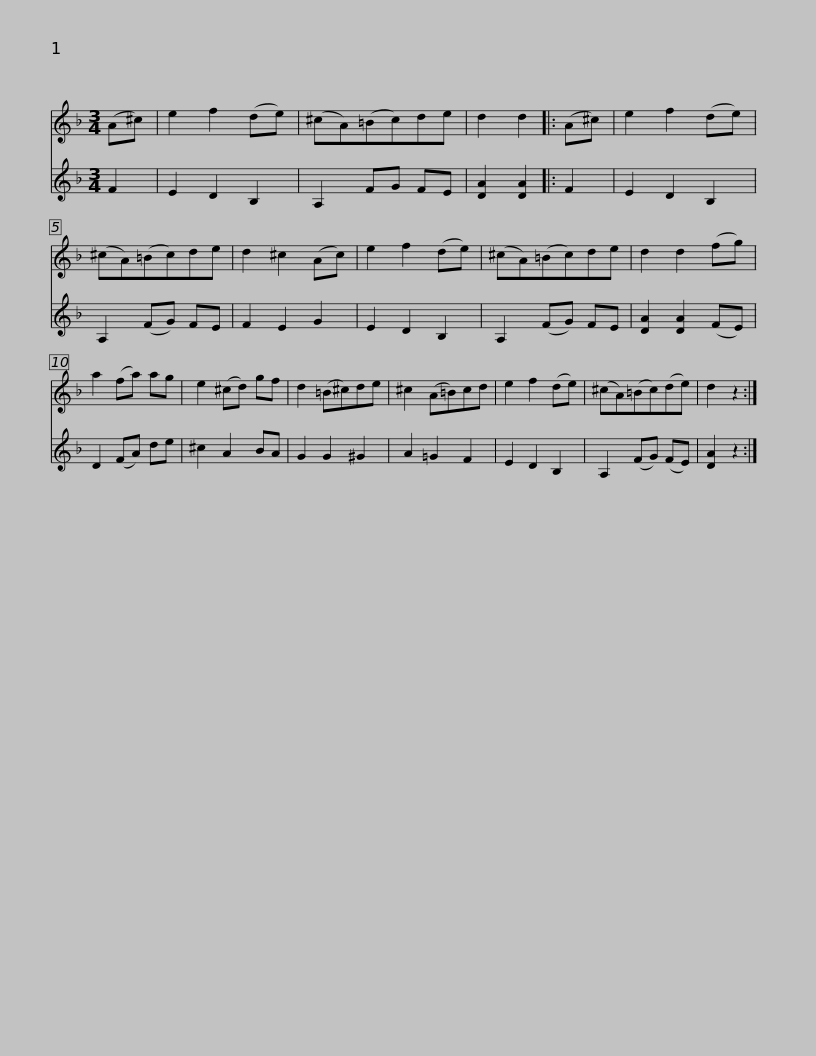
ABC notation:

X:1
%%score 1 2
L:1/8
M:3/4
I:linebreak $
K:Dmin
V:1 treble
V:2 treble
V:1
 (A^c) | e2 f2 (de) | (^cA)(=Bc)de | d2 d2 |: (A^c) | %5
 e2 f2 (de) | (^cA)(=Bc)de | d2 ^c2 (Ac) | e2 f2 (de) |$ (^cA)(=Bc)de | %10
 d2 d2 (fg) | a2 (fa) ag | e2 (^cd) gf | d2 (=B^c)de | ^c2 (A=B)cd | %15
 e2 f2 (de) |$ (^cA)(=Bc)(de) | d2 z2 :| %18
V:2
 F2 | E2 D2 B,2 | A,2 FG FE | [DA]2 [DA]2 |: F2 | %5
 E2 D2 B,2 | A,2 (FG) FE | F2 E2 G2 | E2 D2 B,2 |$ A,2 (FG) FE | %10
 [DA]2 [DA]2 (FE) | D2 (FA) de | ^c2 A2 BA | G2 G2 ^G2 | A2 =G2 F2 | %15
 E2 D2 B,2 |$ A,2 (FG) (FE) | [DA]2 z2 :| %18
